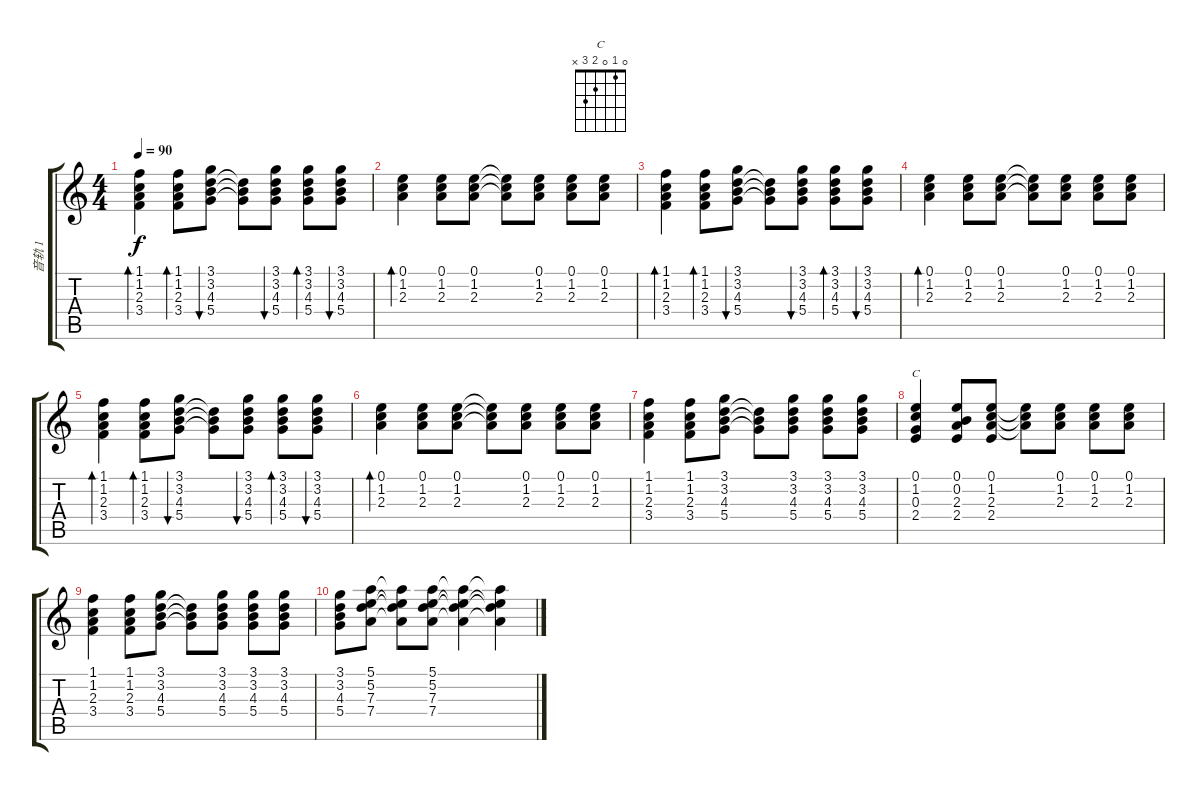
\track ("音轨 1" "音轨 1") {instrument acousticguitarsteel}
\staff {score tabs}
\tuning (E4 B3 G3 D3 A2 E2) {hide}
\chord ("C" 0 1 0 2 3 x)
\ts (4 4)
\tempo 90
\clef g2
\ks c
(1.1 1.2 2.3 3.4).4{bd 30 dy f} (1.1 1.2 2.3 3.4).8{bd 30} (3.1 3.2 4.3 5.4).8{bu 30} (3.2{t} 4.3{t} 5.4{t}).8 (3.1 3.2 4.3 5.4).8{bu 30} (3.1 3.2 4.3 5.4).8{bd 30} (3.1 3.2 4.3 5.4).8{bu 30} |
(0.1 1.2 2.3).4{bd 30} (0.1 1.2 2.3).8 (0.1 1.2 2.3).8 (0.1{t} 1.2{t} 2.3{t}).8 (0.1 1.2 2.3).8 (0.1 1.2 2.3).8 (0.1 1.2 2.3).8 |
(1.1 1.2 2.3 3.4).4{bd 30} (1.1 1.2 2.3 3.4).8{bd 30} (3.1 3.2 4.3 5.4).8{bu 30} (3.2{t} 4.3{t} 5.4{t}).8 (3.1 3.2 4.3 5.4).8{bu 30} (3.1 3.2 4.3 5.4).8{bd 30} (3.1 3.2 4.3 5.4).8{bu 30} |
(0.1 1.2 2.3).4{bd 30} (0.1 1.2 2.3).8 (0.1 1.2 2.3).8 (0.1{t} 1.2{t} 2.3{t}).8 (0.1 1.2 2.3).8 (0.1 1.2 2.3).8 (0.1 1.2 2.3).8 |
(1.1 1.2 2.3 3.4).4{bd 30} (1.1 1.2 2.3 3.4).8{bd 30} (3.1 3.2 4.3 5.4).8{bu 30} (3.2{t} 4.3{t} 5.4{t}).8 (3.1 3.2 4.3 5.4).8{bu 30} (3.1 3.2 4.3 5.4).8{bd 30} (3.1 3.2 4.3 5.4).8{bu 30} |
(0.1 1.2 2.3).4{bd 30} (0.1 1.2 2.3).8 (0.1 1.2 2.3).8 (0.1{t} 1.2{t} 2.3{t}).8 (0.1 1.2 2.3).8 (0.1 1.2 2.3).8 (0.1 1.2 2.3).8 |
(1.1 1.2 2.3 3.4).4 (1.1 1.2 2.3 3.4).8 (3.1 3.2 4.3 5.4).8 (3.2{t} 4.3{t} 5.4{t}).8 (3.1 3.2 4.3 5.4).8 (3.1 3.2 4.3 5.4).8 (3.1 3.2 4.3 5.4).8 |
(0.1 1.2 0.3 2.4).4{ch "C"} (0.1 0.2 2.3 2.4).8 (0.1 1.2 2.3 2.4).8 (0.1{t} 1.2{t} 2.3{t}).8 (0.1 1.2 2.3).8 (0.1 1.2 2.3).8 (0.1 1.2 2.3).8 |
(1.1 1.2 2.3 3.4).4 (1.1 1.2 2.3 3.4).8 (3.1 3.2 4.3 5.4).8 (3.2{t} 4.3{t} 5.4{t}).8 (3.1 3.2 4.3 5.4).8 (3.1 3.2 4.3 5.4).8 (3.1 3.2 4.3 5.4).8 |
(3.1 3.2 4.3 5.4).8 (5.1 5.2 7.3 7.4).8 (5.1{t} 5.2{t} 7.3{t} 7.4{t}).8 (5.1 5.2 7.3 7.4).8 (5.1{t} 5.2{t} 7.3{t} 7.4{t}).4 (5.1{t} 5.2{t} 7.3{t} 7.4{t}).4
